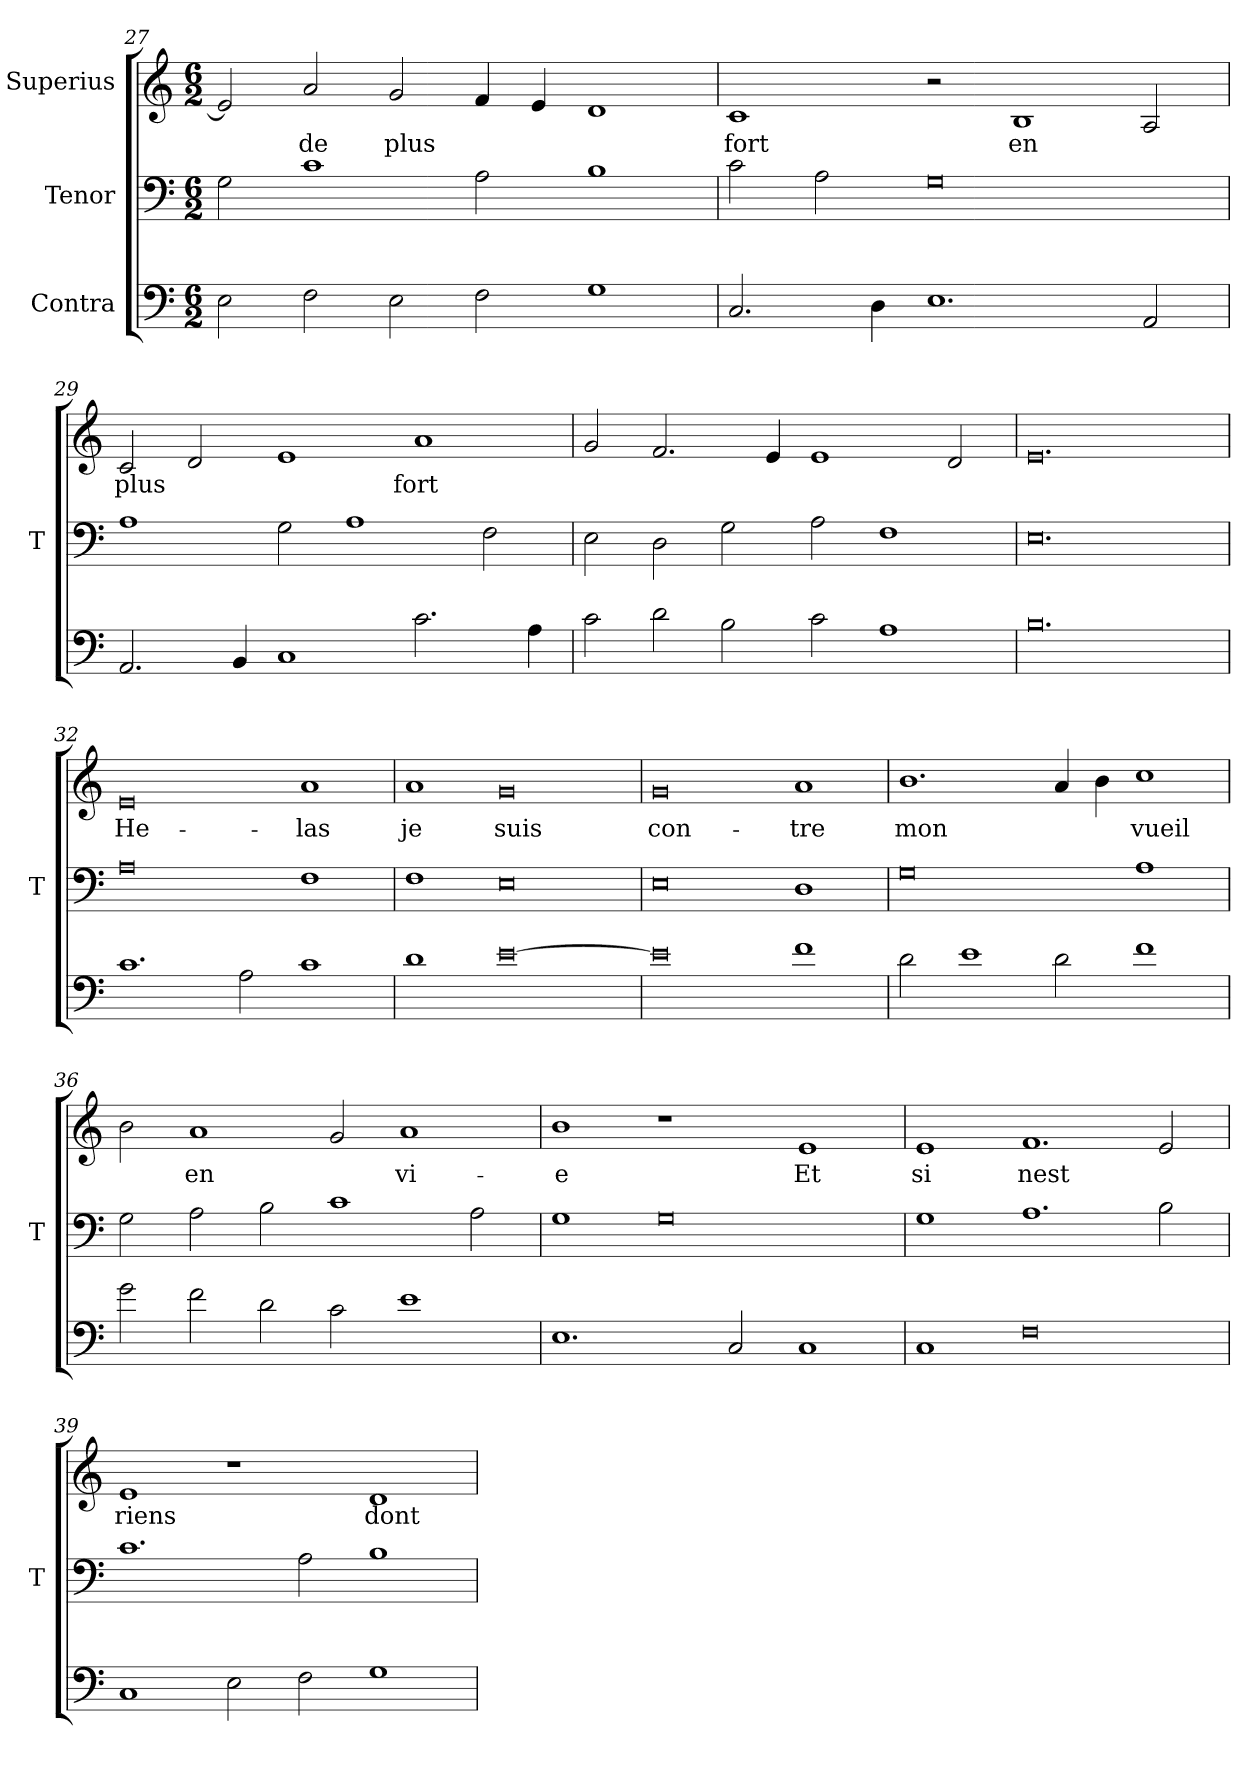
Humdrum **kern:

**kern	**kern	**kern	**text
*part3	*part2	*part1	*part1
*staff3	*staff2	*staff1	*staff1
*I"Contra	*I"Tenor	*I"Superius	*
*	*I'T	*	*
*clefF4	*clefF4	*clefG2	*
*M6/2	*M6/2	*M6/2	*
=27	=27	=27	=27
2E	2G	2e]	.
2F	1c	2a	-de
2E	.	2g	-plus
2F	2A	4f	.
.	.	4e	.
1G	1B	1d	.
=28	=28	=28	=28
2.C	2c	1c	-fort
.	2A	.	.
4D	.	.	.
1.E	0G	2r	.
.	.	1B	-en
2AA	.	2A	.
=29	=29	=29	=29
2.AA	1A	2c	-plus
.	.	2d	.
4BB	.	.	.
1C	2G	1e	.
.	1A	.	.
2.c	.	1a	-fort
.	2F	.	.
4A	.	.	.
=30	=30	=30	=30
2c	2E	2g	.
2d	2D	2.f	.
2B	2G	.	.
.	.	4e	.
2c	2A	1e	.
1A	1F	.	.
.	.	2d	.
=31	=31	=31	=31
0.B	0.E	0.e	.
=32	=32	=32	=32
1.c	0A	0e	He-
2A	.	.	.
1c	1F	1a	-las
=33	=33	=33	=33
1d	1F	1a	-je
[0e	0E	0g	-suis
=34	=34	=34	=34
0e]	0E	0g	con-
1f	1D	1a	-tre
=35	=35	=35	=35
2d	0G	1.b	-mon
1e	.	.	.
2d	.	4a	.
.	.	4b	.
1f	1A	1cc	-vueil
=36	=36	=36	=36
2g	2G	2b	.
2f	2A	1a	-en
2d	2B	.	.
2c	1c	2g	.
1e	.	1a	vi-
.	2A	.	.
=37	=37	=37	=37
1.E	1G	1b	-e
.	0G	1r	.
2C	.	.	.
1C	.	1e	-Et
=38	=38	=38	=38
1C	1G	1e	-si
0F	1.A	1.f	-nest
.	2B	2e	.
=39	=39	=39	=39
1C	1.c	1e	-riens
2E	.	1r	.
2F	2A	.	.
1G	1B	1d	-dont
=	=	=	=
*-	*-	*-	*-
